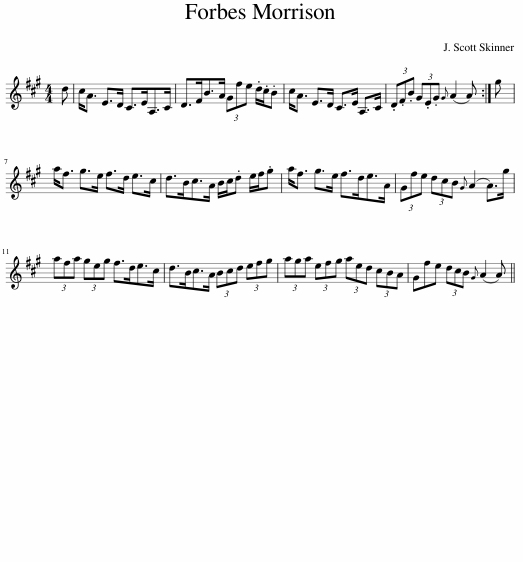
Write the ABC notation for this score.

X:1
L:1/8
M:4/4
I:linebreak $
K:A
V:1 treble
V:1
 d | c<A E>D C>EA,>C | D>FB>A (3Gfe .d/.c/.B | c<A E>D C>E A,>C | (3.D.F.B (3G.E.G{G} (A2 A) :| %5
 g |$ a<f g>e f>d e>c | d>Bc>A B/c/.d e/f/.g | a<f g>e f>de>A | (3Gfe (3dcB{G} (A2 A>)g |$ %10
 (3afa (3geg f>de>c | d>Bc>A (3Bcd (3efg | (3aga (3efg (3aed (3cBA | Gfe (3dcB{G} (A2 A) || %14
